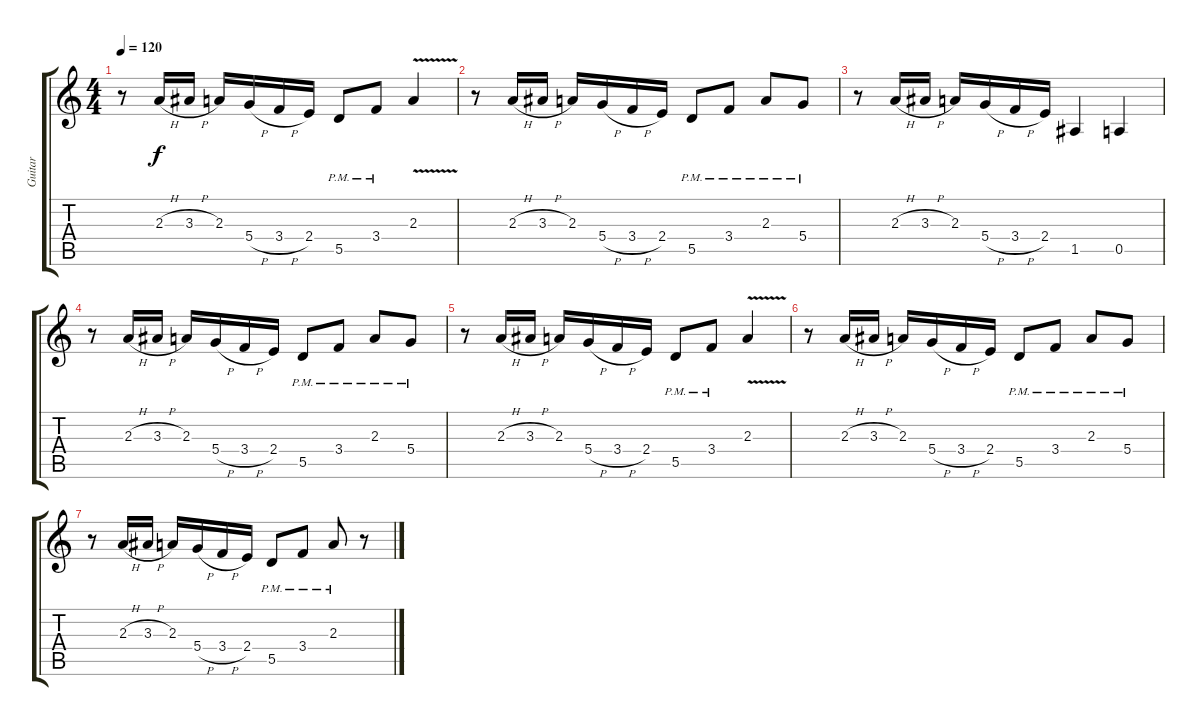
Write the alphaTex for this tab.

\track ("Guitar" "Guitar") {instrument distortionguitar}
\staff {score tabs}
\tuning (E4 B3 G3 D3 A2 E2) {hide}
\ts (4 4)
\tempo 120
\clef g2
\ks c
r.8{dy f} 2.3{h}.16 3.3{h}.16 2.3.16 5.4{h}.16 3.4{h}.16 2.4.16 5.5{pm}.8 3.4{pm}.8 2.3{v}.4 |
r.8 2.3{h}.16 3.3{h}.16 2.3.16 5.4{h}.16 3.4{h}.16 2.4.16 5.5{pm}.8 3.4{pm}.8 2.3{pm}.8 5.4{pm}.8 |
r.8 2.3{h}.16 3.3{h}.16 2.3.16 5.4{h}.16 3.4{h}.16 2.4.16 1.5.4 0.5.4 |
r.8 2.3{h}.16 3.3{h}.16 2.3.16 5.4{h}.16 3.4{h}.16 2.4.16 5.5{pm}.8 3.4{pm}.8 2.3{pm}.8 5.4{pm}.8 |
r.8 2.3{h}.16 3.3{h}.16 2.3.16 5.4{h}.16 3.4{h}.16 2.4.16 5.5{pm}.8 3.4{pm}.8 2.3{v}.4 |
r.8 2.3{h}.16 3.3{h}.16 2.3.16 5.4{h}.16 3.4{h}.16 2.4.16 5.5{pm}.8 3.4{pm}.8 2.3{pm}.8 5.4{pm}.8 |
r.8 2.3{h}.16 3.3{h}.16 2.3.16 5.4{h}.16 3.4{h}.16 2.4.16 5.5{pm}.8 3.4{pm}.8 2.3{pm}.8 r.8
